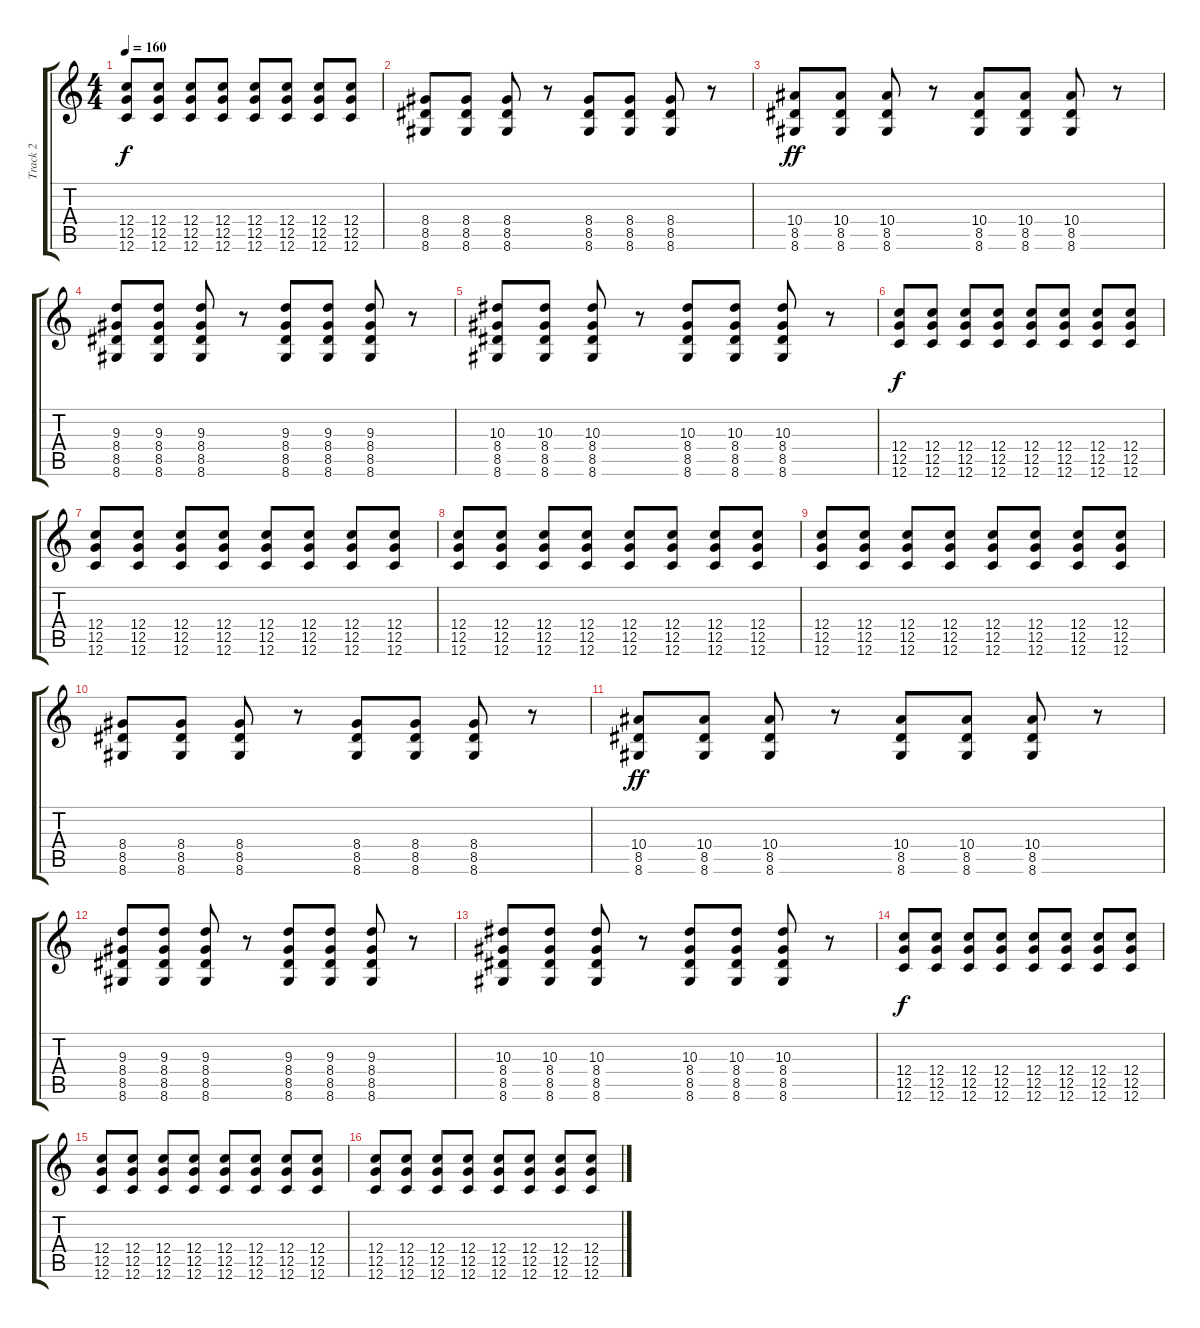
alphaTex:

\track ("Track 2" "Track 2") {instrument distortionguitar}
\staff {score tabs}
\tuning (D4 A3 F3 C3 G2 C2) {hide}
\ts (4 4)
\tempo 160
\clef g2
\ks c
(12.4 12.5 12.6).8{dy f} (12.4 12.5 12.6).8 (12.4 12.5 12.6).8 (12.4 12.5 12.6).8 (12.4 12.5 12.6).8 (12.4 12.5 12.6).8 (12.4 12.5 12.6).8 (12.4 12.5 12.6).8 |
(8.4 8.5 8.6).8 (8.4 8.5 8.6).8 (8.4 8.5 8.6).8 r.8 (8.4 8.5 8.6).8 (8.4 8.5 8.6).8 (8.4 8.5 8.6).8 r.8 |
(10.4 8.5 8.6).8{dy ff} (10.4 8.5 8.6).8 (10.4 8.5 8.6).8 r.8 (10.4 8.5 8.6).8 (10.4 8.5 8.6).8 (10.4 8.5 8.6).8 r.8 |
(9.3 8.4 8.5 8.6).8 (9.3 8.4 8.5 8.6).8 (9.3 8.4 8.5 8.6).8 r.8 (9.3 8.4 8.5 8.6).8 (9.3 8.4 8.5 8.6).8 (9.3 8.4 8.5 8.6).8 r.8 |
(10.3 8.4 8.5 8.6).8 (10.3 8.4 8.5 8.6).8 (10.3 8.4 8.5 8.6).8 r.8 (10.3 8.4 8.5 8.6).8 (10.3 8.4 8.5 8.6).8 (10.3 8.4 8.5 8.6).8 r.8 |
(12.4 12.5 12.6).8{dy f} (12.4 12.5 12.6).8 (12.4 12.5 12.6).8 (12.4 12.5 12.6).8 (12.4 12.5 12.6).8 (12.4 12.5 12.6).8 (12.4 12.5 12.6).8 (12.4 12.5 12.6).8 |
(12.4 12.5 12.6).8 (12.4 12.5 12.6).8 (12.4 12.5 12.6).8 (12.4 12.5 12.6).8 (12.4 12.5 12.6).8 (12.4 12.5 12.6).8 (12.4 12.5 12.6).8 (12.4 12.5 12.6).8 |
(12.4 12.5 12.6).8 (12.4 12.5 12.6).8 (12.4 12.5 12.6).8 (12.4 12.5 12.6).8 (12.4 12.5 12.6).8 (12.4 12.5 12.6).8 (12.4 12.5 12.6).8 (12.4 12.5 12.6).8 |
(12.4 12.5 12.6).8 (12.4 12.5 12.6).8 (12.4 12.5 12.6).8 (12.4 12.5 12.6).8 (12.4 12.5 12.6).8 (12.4 12.5 12.6).8 (12.4 12.5 12.6).8 (12.4 12.5 12.6).8 |
(8.4 8.5 8.6).8 (8.4 8.5 8.6).8 (8.4 8.5 8.6).8 r.8 (8.4 8.5 8.6).8 (8.4 8.5 8.6).8 (8.4 8.5 8.6).8 r.8 |
(10.4 8.5 8.6).8{dy ff} (10.4 8.5 8.6).8 (10.4 8.5 8.6).8 r.8 (10.4 8.5 8.6).8 (10.4 8.5 8.6).8 (10.4 8.5 8.6).8 r.8 |
(9.3 8.4 8.5 8.6).8 (9.3 8.4 8.5 8.6).8 (9.3 8.4 8.5 8.6).8 r.8 (9.3 8.4 8.5 8.6).8 (9.3 8.4 8.5 8.6).8 (9.3 8.4 8.5 8.6).8 r.8 |
(10.3 8.4 8.5 8.6).8 (10.3 8.4 8.5 8.6).8 (10.3 8.4 8.5 8.6).8 r.8 (10.3 8.4 8.5 8.6).8 (10.3 8.4 8.5 8.6).8 (10.3 8.4 8.5 8.6).8 r.8 |
(12.4 12.5 12.6).8{dy f} (12.4 12.5 12.6).8 (12.4 12.5 12.6).8 (12.4 12.5 12.6).8 (12.4 12.5 12.6).8 (12.4 12.5 12.6).8 (12.4 12.5 12.6).8 (12.4 12.5 12.6).8 |
(12.4 12.5 12.6).8 (12.4 12.5 12.6).8 (12.4 12.5 12.6).8 (12.4 12.5 12.6).8 (12.4 12.5 12.6).8 (12.4 12.5 12.6).8 (12.4 12.5 12.6).8 (12.4 12.5 12.6).8 |
(12.4 12.5 12.6).8 (12.4 12.5 12.6).8 (12.4 12.5 12.6).8 (12.4 12.5 12.6).8 (12.4 12.5 12.6).8 (12.4 12.5 12.6).8 (12.4 12.5 12.6).8 (12.4 12.5 12.6).8
